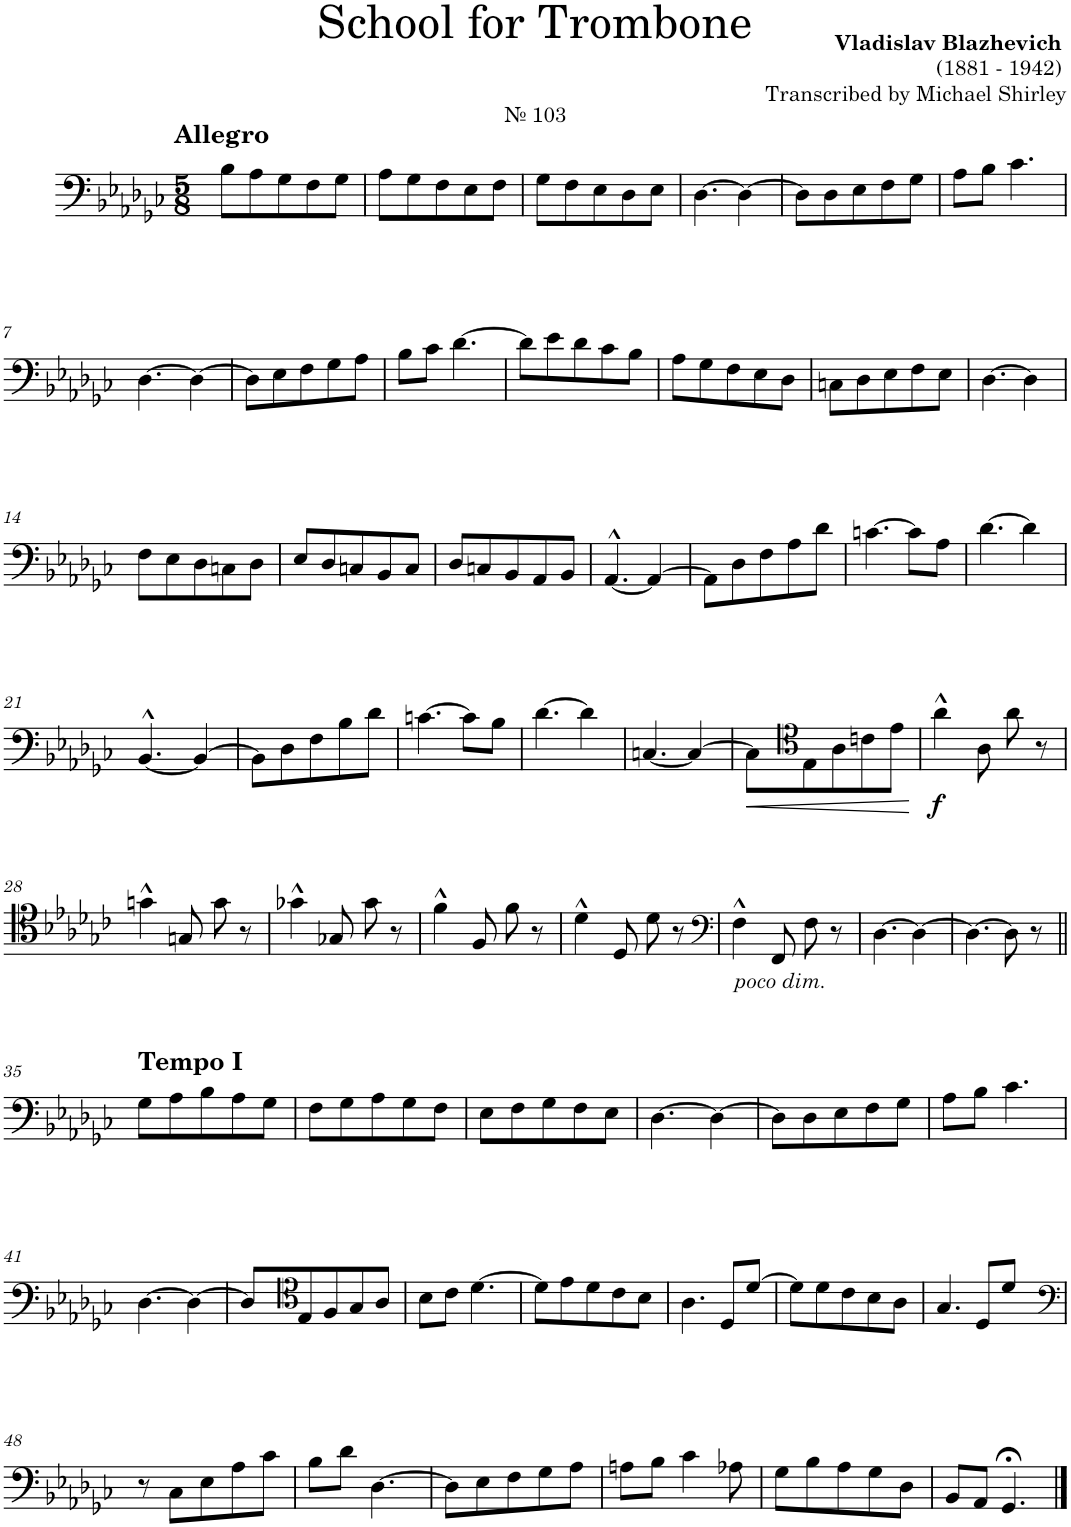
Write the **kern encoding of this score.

**kern	**dynam
*part1	*part1
*staff1	*staff1
*I"Trombone	*
*I'Tbn.	*
*clefF4	*
*k[b-e-a-d-g-c-]	*
*M5/8	*
=1	=1
!LO:TX:a:t=№ 103	!
!LO:TX:a:B:t=Allegro	!
8B-\L	.
8A-\	.
8G-\	.
8F\	.
8G-\J	.
=2	=2
8A-\L	.
8G-\	.
8F\	.
8E-\	.
8F\J	.
=3	=3
8G-\L	.
8F\	.
8E-\	.
8D-\	.
8E-\J	.
=4	=4
[4.D-\	.
4D-\_	.
=5	=5
8D-\L]	.
8D-\	.
8E-\	.
8F\	.
8G-\J	.
=6	=6
8A-\L	.
8B-\J	.
4.c-\	.
!!LO:LB:g=z
=7	=7
[4.D-\	.
4D-\_	.
=8	=8
8D-\L]	.
8E-\	.
8F\	.
8G-\	.
8A-\J	.
=9	=9
8B-\L	.
8c-\J	.
[4.d-\	.
=10	=10
8d-\L]	.
8e-\	.
8d-\	.
8c-\	.
8B-\J	.
=11	=11
8A-\L	.
8G-\	.
8F\	.
8E-\	.
8D-\J	.
=12	=12
8Cn\L	.
8D-\	.
8E-\	.
8F\	.
8E-\J	.
=13	=13
[4.D-\	.
4D-\]	.
!!LO:LB:g=z
=14	=14
8F\L	.
8E-\	.
8D-\	.
8Cn\	.
8D-\J	.
=15	=15
8E-/L	.
8D-/	.
8Cn/	.
8BB-/	.
8C/J	.
=16	=16
8D-/L	.
8Cn/	.
8BB-/	.
8AA-/	.
8BB-/J	.
=17	=17
[4.AA-^^/	.
4AA-/_	.
=18	=18
8AA-\L]	.
8D-\	.
8F\	.
8A-\	.
8d-\J	.
=19	=19
[4.cn\	.
8c\L]	.
8A-\J	.
=20	=20
[4.d-\	.
4d-\]	.
!!LO:LB:g=z
=21	=21
[4.BB-^^/	.
4BB-/_	.
=22	=22
8BB-\L]	.
8D-\	.
8F\	.
8B-\	.
8d-\J	.
=23	=23
[4.cn\	.
8c\L]	.
8B-\J	.
=24	=24
[4.d-\	.
4d-\]	.
=25	=25
[4.Cn/	.
4C/_	.
=26	=26
!	!LO:HP:b
8C\L]	<
*clefC4	*
8E-\	.
8A-\	.
8cn\	.
8e-\J	.
.	[
=27	=27
!	!LO:DY:b
4a-^^\	f
8A-\	.
8a-\	.
8r	.
!!LO:LB:g=z
=28	=28
4gn^^\	.
8Gn/	.
8g\	.
8r	.
=29	=29
4g-X^^\	.
8G-X/	.
8g-\	.
8r	.
=30	=30
4f^^\	.
8F/	.
8f\	.
8r	.
=31	=31
4d-^^\	.
8D-/	.
8d-\	.
8r	.
=32	=32
*clefF4	*
!LO:TX:b:i:t=poco dim.	!
4F^^\	.
8FF/	.
8F\	.
8r	.
=33	=33
[4.D-\	.
4D-\_	.
=34	=34
4.D-\_	.
8D-\]	.
8r	.
!!LO:LB:g=z
=35||	=35||
!LO:TX:a:B:t=Tempo I	!
8G-\L	.
8A-\	.
8B-\	.
8A-\	.
8G-\J	.
=36	=36
8F\L	.
8G-\	.
8A-\	.
8G-\	.
8F\J	.
=37	=37
8E-\L	.
8F\	.
8G-\	.
8F\	.
8E-\J	.
=38	=38
[4.D-\	.
4D-\_	.
=39	=39
8D-\L]	.
8D-\	.
8E-\	.
8F\	.
8G-\J	.
=40	=40
8A-\L	.
8B-\J	.
4.c-\	.
!!LO:LB:g=z
=41	=41
[4.D-\	.
4D-\_	.
=42	=42
8D-/L]	.
*clefC4	*
8E-/	.
8F/	.
8G-/	.
8A-/J	.
=43	=43
8B-\L	.
8c-\J	.
[4.d-\	.
=44	=44
8d-\L]	.
8e-\	.
8d-\	.
8c-\	.
8B-\J	.
=45	=45
4.A-\	.
8D-/L	.
[8d-/J	.
=46	=46
8d-\L]	.
8d-\	.
8c-\	.
8B-\	.
8A-\J	.
=47	=47
4.G-/	.
8D-/L	.
8d-/J	.
!!LO:LB:g=z
=48	=48
*clefF4	*
8r	.
8C-\L	.
8E-\	.
8A-\	.
8c-\J	.
=49	=49
8B-\L	.
8d-\J	.
[4.D-\	.
=50	=50
8D-\L]	.
8E-\	.
8F\	.
8G-\	.
8A-\J	.
=51	=51
8An\L	.
8B-\J	.
4c-\	.
8A-X\	.
=52	=52
8G-\L	.
8B-\	.
8A-\	.
8G-\	.
8D-\J	.
=53	=53
8BB-/L	.
8AA-/J	.
4.GG-;</	.
==	==
*-	*-
